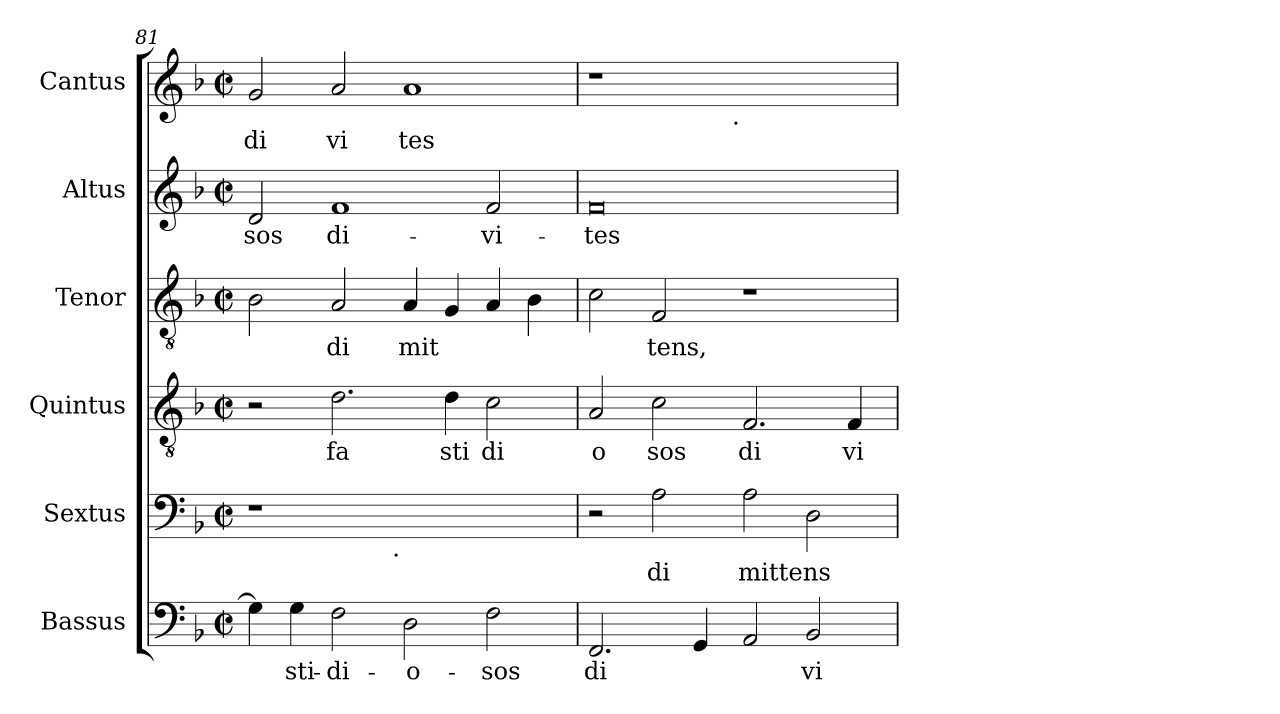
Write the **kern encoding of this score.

**kern	**text	**kern	**text	**kern	**text	**kern	**text	**kern	**text	**kern	**text
*part6	*part6	*part5	*part5	*part4	*part4	*part3	*part3	*part2	*part2	*part1	*part1
*staff6	*staff6	*staff5	*staff5	*staff4	*staff4	*staff3	*staff3	*staff2	*staff2	*staff1	*staff1
*I"Bassus	*	*I"Sextus	*	*I"Quintus	*	*I"Tenor	*	*I"Altus	*	*I"Cantus	*
!!LO:PB:g=z
*clefF4	*	*clefF4	*	*clefGv2	*	*clefGv2	*	*clefG2	*	*clefG2	*
*k[b-]	*	*k[b-]	*	*k[b-]	*	*k[b-]	*	*k[b-]	*	*k[b-]	*
*F:	*	*F:	*	*F:	*	*F:	*	*F:	*	*F:	*
*M2/2	*	*M2/2	*	*M2/2	*	*M2/2	*	*M2/2	*	*M2/2	*
*met(c|)	*	*met(c|)	*	*met(c|)	*	*met(c|)	*	*met(c|)	*	*met(c|)	*
=81	=81	=81	=81	=81	=81	=81	=81	=81	=81	=81	=81
!	!LO:LY:b:cj	!	!	!	!	!	!LO:LY:b:cj	!	!LO:LY:b:cj	!	!LO:LY:b:cj
*	*	*^	*	*	*	*	*	*	*	*	*
4G\]	--	1r	2ryy	.	2r	.	2B-\	.	2d/	-sos	2g/	di
!	!LO:LY:b:cj	!	!	!	!	!	!	!	!	!	!	!
4G\	-sti-	.	.	.	.	.	.	.	.	.	.	.
!	!LO:LY:b:cj	!	!	!	!	!LO:LY:b:cj	!	!LO:LY:b:cj	!	!LO:LY:b:cj	!	!LO:LY:b:cj
2F\	-di-	.	4...ryy	.	2.d\	fa	2A/	di	1f	di-	2a/	vi
!	!	!	!LO:TX:b:t=.	!	!	!	!	!	!	!	!	!
.	.	.	1ryy	.	.	.	.	.	.	.	.	.
!	!LO:LY:b:cj	!	!	!	!	!	!	!LO:LY:b:cj	!	!	!	!LO:LY:b:cj
2D\	-o-	1ryy	.	.	.	.	4A/	mit	.	.	1a	tes
!	!	!	!	!	!	!LO:LY:b:cj	!	!LO:LY:b:cj	!	!	!	!
.	.	.	.	.	4d\	sti	4G/	.	.	.	.	.
!	!LO:LY:b:cj	!	!	!	!	!LO:LY:b:cj	!	!LO:LY:b:cj	!	!LO:LY:b:cj	!	!
2F\	-sos	.	.	.	2c\	di	4A/	.	2f/	-vi-	.	.
!	!	!	!	!	!	!	!	!LO:LY:b:cj	!	!	!	!
.	.	.	.	.	.	.	4B-\	.	.	.	.	.
.	.	.	32ryy	.	.	.	.	.	.	.	.	.
=82	=82	=82	=82	=82	=82	=82	=82	=82	=82	=82	=82	=82
!	!LO:LY:b:cj	!	!	!	!	!LO:LY:b:cj	!	!LO:LY:b:cj	!	!LO:LY:b:cj	!	!
*	*	*v	*v	*	*	*	*	*	*	*	*^	*
2.FF/	di-	2r	.	2A/	o	2c\	.	0f	-tes	1r	2ryy	.
!	!	!	!LO:LY:b:cj	!	!LO:LY:b:cj	!	!LO:LY:b:cj	!	!	!	!	!
.	.	2A\	di	2c\	sos	2F/	tens,	.	.	.	4...ryy	.
!	!LO:LY:b:cj	!	!	!	!	!	!	!	!	!	!	!
4GG/	--	.	.	.	.	.	.	.	.	.	.	.
!	!	!	!	!	!	!	!	!	!	!	!LO:TX:b:t=.	!
.	.	.	.	.	.	.	.	.	.	.	1ryy	.
!	!LO:LY:b:cj	!	!LO:LY:b:cj	!	!LO:LY:b:cj	!	!	!	!	!	!	!
2AA/	--	2A\	mittens	2.F/	di	1r	.	.	.	1ryy	.	.
!	!LO:LY:b:cj	!	!LO:LY:b:cj	!	!	!	!	!	!	!	!	!
2BB-/	-vi-	2D\	.	.	.	.	.	.	.	.	.	.
!	!	!	!	!	!LO:LY:b:cj	!	!	!	!	!	!	!
.	.	.	.	4F/	vi	.	.	.	.	.	.	.
.	.	.	.	.	.	.	.	.	.	.	32ryy	.
*	*	*	*	*	*	*	*	*	*	*v	*v	*
=	=	=	=	=	=	=	=	=	=	=	=
*-	*-	*-	*-	*-	*-	*-	*-	*-	*-	*-	*-
